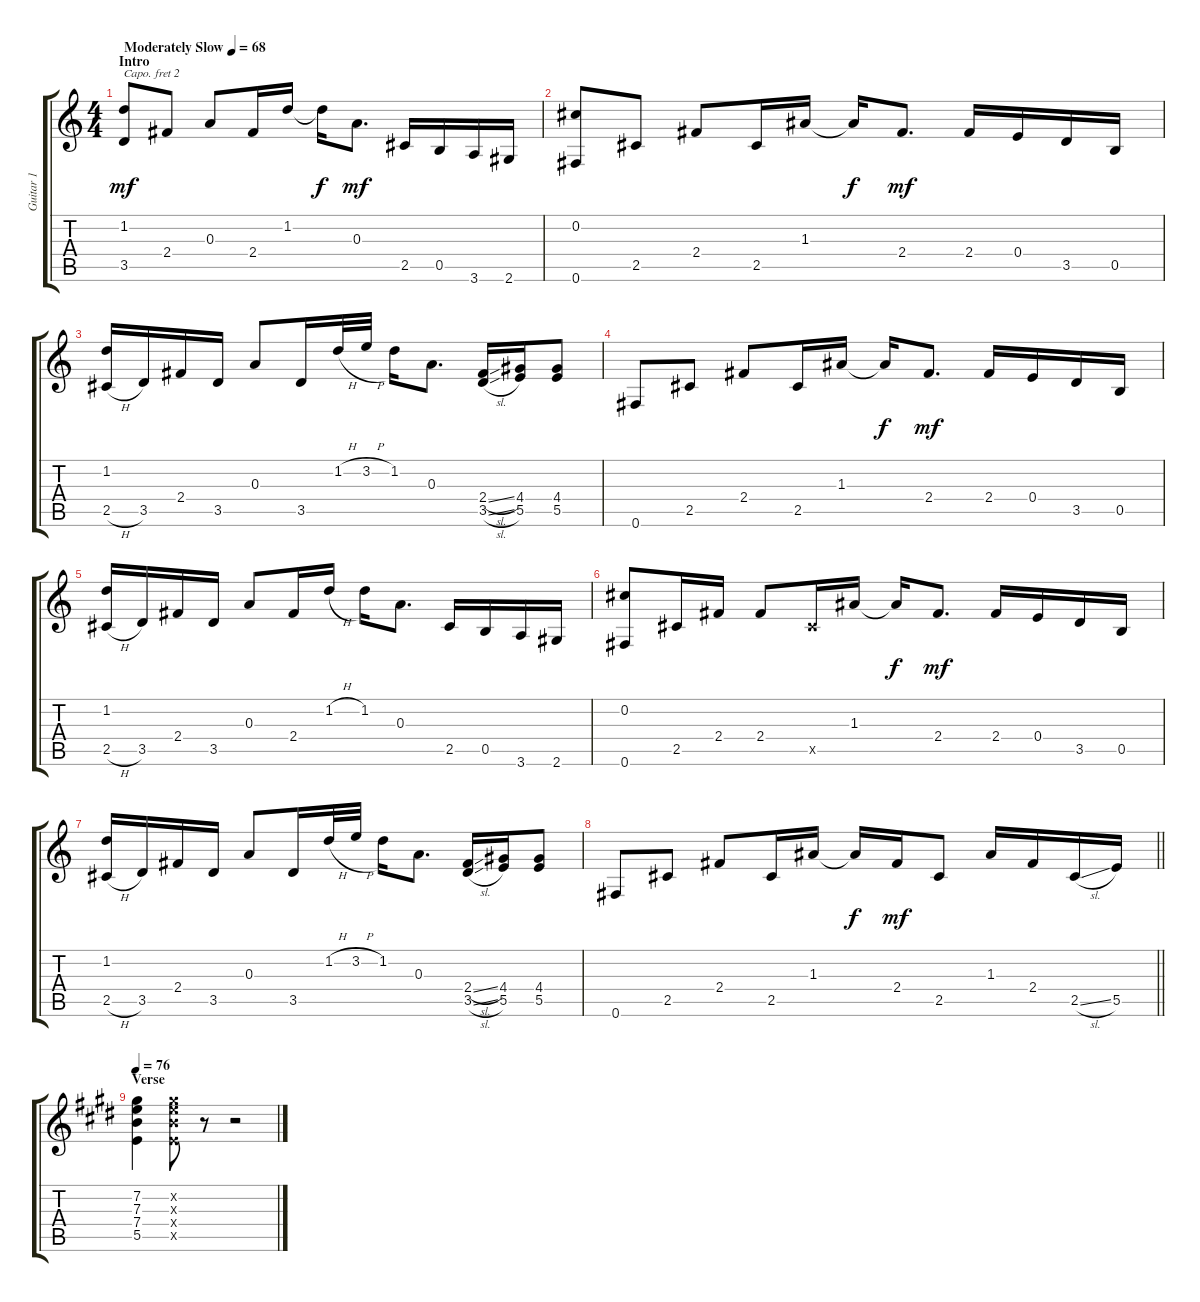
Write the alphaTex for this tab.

\track ("Guitar 1" "Guitar 1") {instrument electricguitarclean}
\staff {score tabs}
\capo 2
\tuning (E4 B3 G3 D3 A2 E2) {hide}
\ts (4 4)
\section ("" "Intro")
\tempo (68 "Moderately Slow")
\clef g2
\ks c
(1.2 3.5).8{dy mf instrument electricguitarclean} 2.4.8 0.3.8 2.4.16 1.2.16 1.2{t}.16{dy f} 0.3.8{d dy mf} 2.5.16 0.5.16 3.6.16 2.6.16 |
(0.2 0.6).8 2.5.8 2.4.8 2.5.16 1.3.16 1.3{t}.16{dy f} 2.4.8{d dy mf} 2.4.16 0.4.16 3.5.16 0.5.16 |
(1.2 2.5{h}).16 3.5.16 2.4.16 3.5.16 0.3.8 3.5.16 1.2{h}.32 3.2{h}.32 1.2.16 0.3.8{d} (2.4{sl} 3.5{sl}).16 (4.4 5.5).16 (4.4 5.5).8 |
0.6.8 2.5.8 2.4.8 2.5.16 1.3.16 1.3{t}.16{dy f} 2.4.8{d dy mf} 2.4.16 0.4.16 3.5.16 0.5.16 |
(1.2 2.5{h}).16 3.5.16 2.4.16 3.5.16 0.3.8 2.4.16 1.2{h}.16 1.2.16 0.3.8{d} 2.5.16 0.5.16 3.6.16 2.6.16 |
(0.2 0.6).8 2.5.16 2.4.16 2.4.8 2.5{x}.16 1.3.16 1.3{t}.16{dy f} 2.4.8{d dy mf} 2.4.16 0.4.16 3.5.16 0.5.16 |
(1.2 2.5{h}).16 3.5.16 2.4.16 3.5.16 0.3.8 3.5.16 1.2{h}.32 3.2{h}.32 1.2.16 0.3.8{d} (2.4{sl} 3.5{sl}).16 (4.4 5.5).16 (4.4 5.5).8 |
\barLineRight lightlight
0.6.8 2.5.8 2.4.8 2.5.16 1.3.16 1.3{t}.16{dy f} 2.4.16{dy mf} 2.5.8 1.3.16 2.4.16 2.5{sl}.16 5.5.16 |
\section ("" "Verse")
\tempo 76
\ks e
(7.2 7.3 7.4 5.5).4 (7.2{x} 7.3{x} 7.4{x} 5.5{x}).8 r.8 r.2
